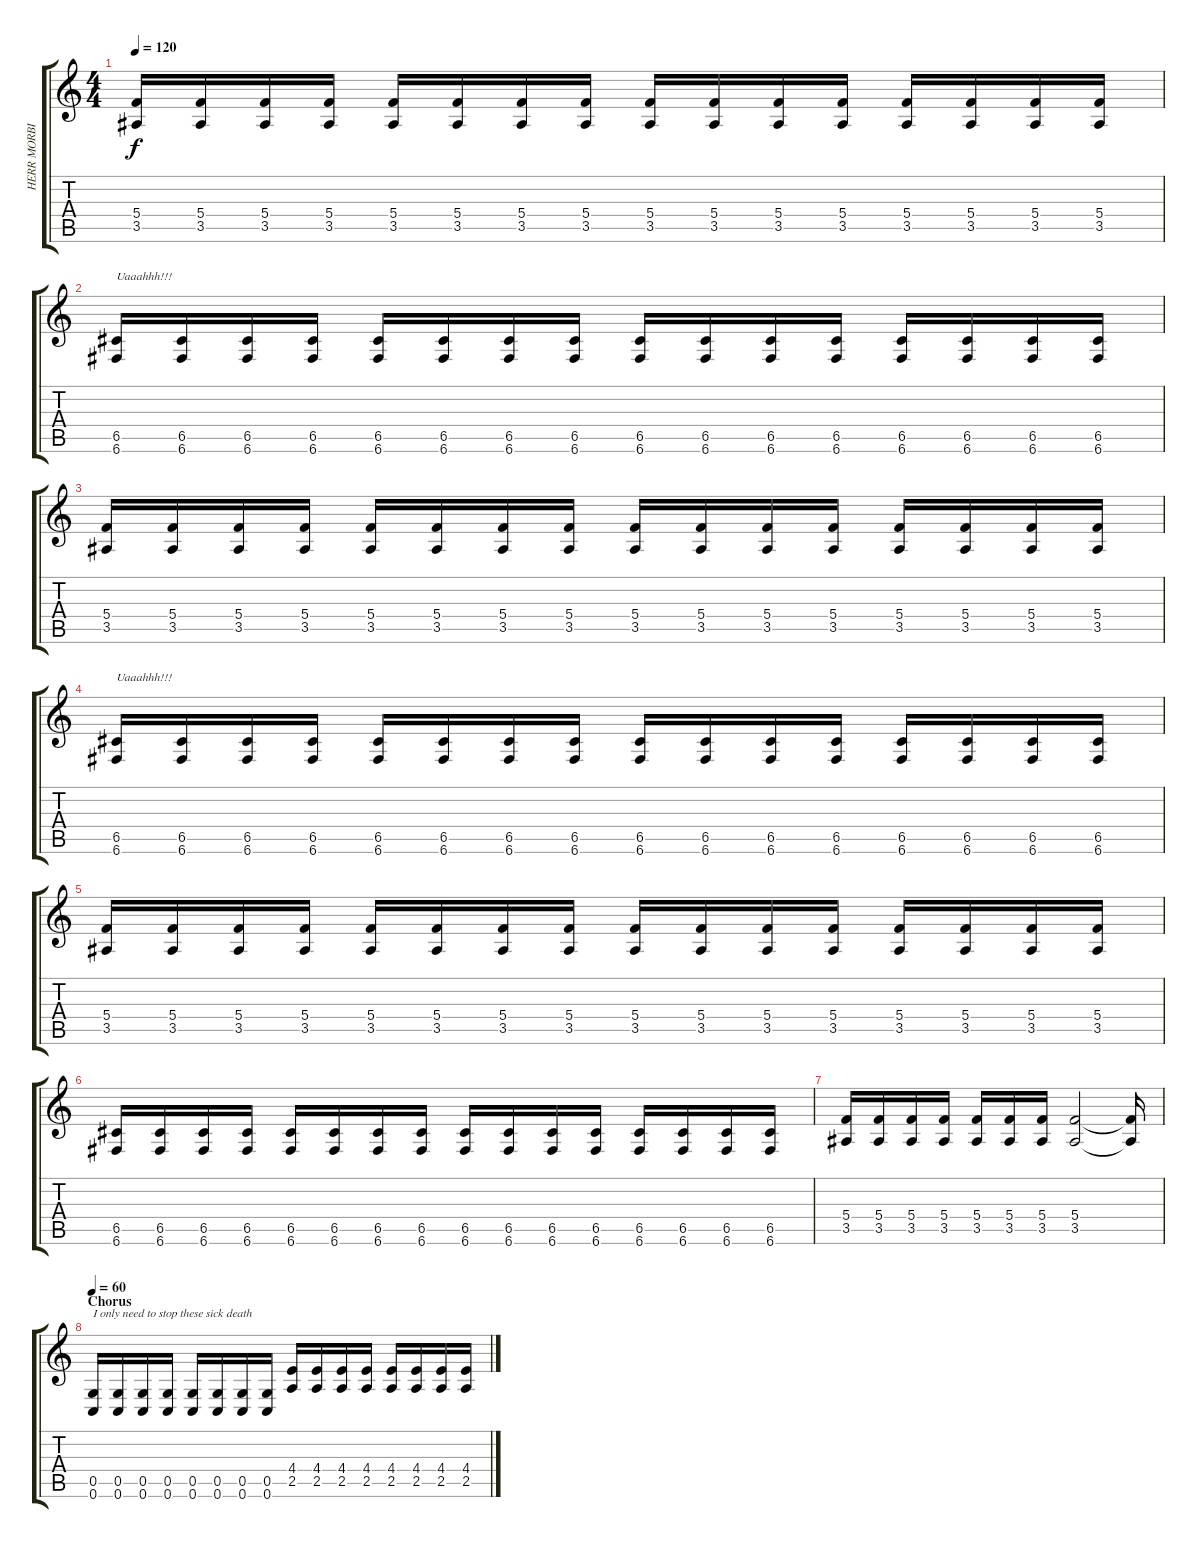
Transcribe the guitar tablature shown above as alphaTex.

\track ("HERR MORBID" "HERR MORBI") {instrument distortionguitar}
\staff {score tabs}
\tuning (D4 Gb3 F3 C3 G2 C2) {hide}
\ts (4 4)
\tempo 120
\clef g2
\ks c
(5.4 3.5).16{dy f} (5.4 3.5).16 (5.4 3.5).16 (5.4 3.5).16 (5.4 3.5).16 (5.4 3.5).16 (5.4 3.5).16 (5.4 3.5).16 (5.4 3.5).16 (5.4 3.5).16 (5.4 3.5).16 (5.4 3.5).16 (5.4 3.5).16 (5.4 3.5).16 (5.4 3.5).16 (5.4 3.5).16 |
(6.5 6.6).16{txt "Uaaahhh!!!"} (6.5 6.6).16 (6.5 6.6).16 (6.5 6.6).16 (6.5 6.6).16 (6.5 6.6).16 (6.5 6.6).16 (6.5 6.6).16 (6.5 6.6).16 (6.5 6.6).16 (6.5 6.6).16 (6.5 6.6).16 (6.5 6.6).16 (6.5 6.6).16 (6.5 6.6).16 (6.5 6.6).16 |
(5.4 3.5).16 (5.4 3.5).16 (5.4 3.5).16 (5.4 3.5).16 (5.4 3.5).16 (5.4 3.5).16 (5.4 3.5).16 (5.4 3.5).16 (5.4 3.5).16 (5.4 3.5).16 (5.4 3.5).16 (5.4 3.5).16 (5.4 3.5).16 (5.4 3.5).16 (5.4 3.5).16 (5.4 3.5).16 |
(6.5 6.6).16{txt "Uaaahhh!!!"} (6.5 6.6).16 (6.5 6.6).16 (6.5 6.6).16 (6.5 6.6).16 (6.5 6.6).16 (6.5 6.6).16 (6.5 6.6).16 (6.5 6.6).16 (6.5 6.6).16 (6.5 6.6).16 (6.5 6.6).16 (6.5 6.6).16 (6.5 6.6).16 (6.5 6.6).16 (6.5 6.6).16 |
(5.4 3.5).16 (5.4 3.5).16 (5.4 3.5).16 (5.4 3.5).16 (5.4 3.5).16 (5.4 3.5).16 (5.4 3.5).16 (5.4 3.5).16 (5.4 3.5).16 (5.4 3.5).16 (5.4 3.5).16 (5.4 3.5).16 (5.4 3.5).16 (5.4 3.5).16 (5.4 3.5).16 (5.4 3.5).16 |
(6.5 6.6).16 (6.5 6.6).16 (6.5 6.6).16 (6.5 6.6).16 (6.5 6.6).16 (6.5 6.6).16 (6.5 6.6).16 (6.5 6.6).16 (6.5 6.6).16 (6.5 6.6).16 (6.5 6.6).16 (6.5 6.6).16 (6.5 6.6).16 (6.5 6.6).16 (6.5 6.6).16 (6.5 6.6).16 |
(5.4 3.5).16 (5.4 3.5).16 (5.4 3.5).16 (5.4 3.5).16 (5.4 3.5).16 (5.4 3.5).16 (5.4 3.5).16 (5.4 3.5).2 (5.4{t} 3.5{t}).16 |
\section ("" "Chorus")
\tempo 60
(0.5 0.6).16{txt "I only need to stop these sick death "} (0.5 0.6).16 (0.5 0.6).16 (0.5 0.6).16 (0.5 0.6).16 (0.5 0.6).16 (0.5 0.6).16 (0.5 0.6).16 (4.4 2.5).16 (4.4 2.5).16 (4.4 2.5).16 (4.4 2.5).16 (4.4 2.5).16 (4.4 2.5).16 (4.4 2.5).16 (4.4 2.5).16
